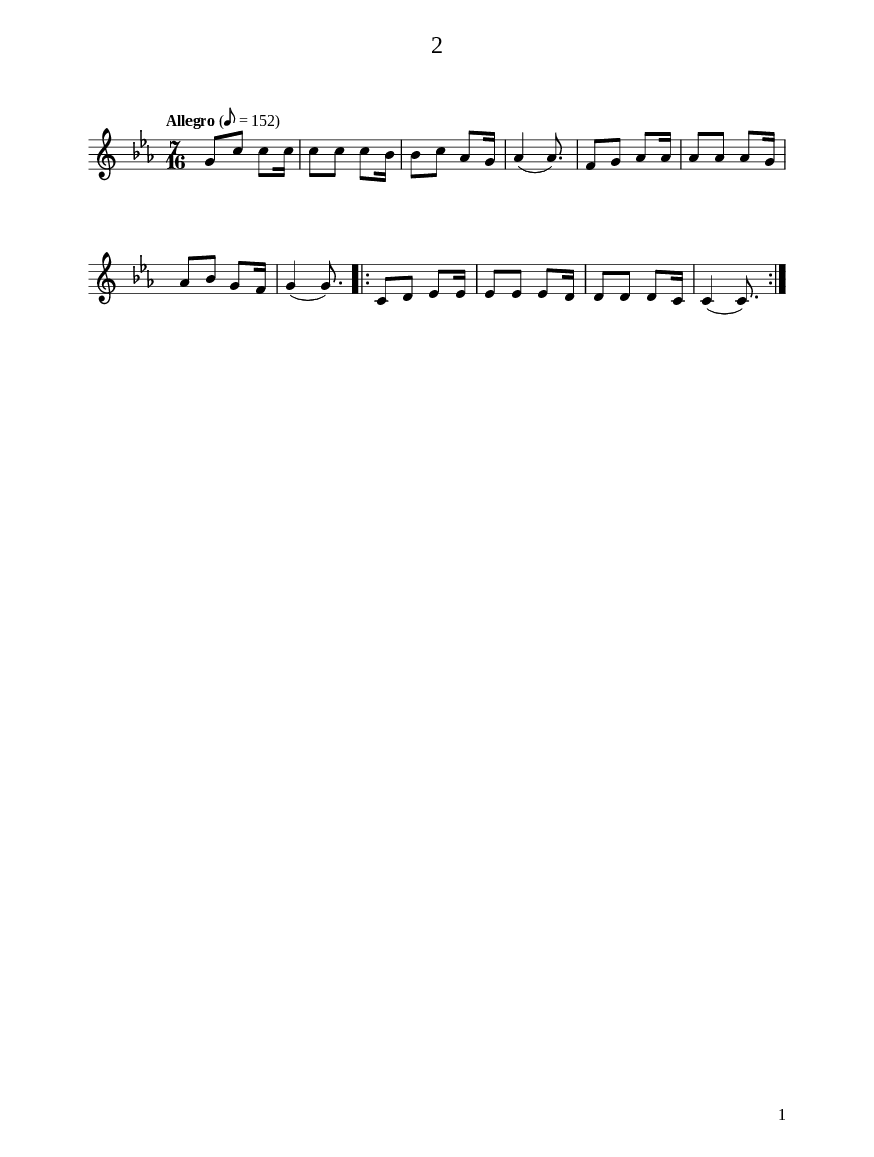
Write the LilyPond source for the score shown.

\version "2.22.1"

% include paper part and global functions
\include "include/globals.ily"

\bookpart {
  \include "include/bookpart-paper.ily"
  \score {
    \include "include/score-layout.ily"

    \new Voice \absolute {
      \clef treble
      \key c \minor
      \time 7/16
      
      \tempoFunc "Allegro" 8 "152"
      \autoBeamOff
      g'8 [  c''8 ]  c''8 [  c''16 ] | % 12
      c''8 [  c''8 ]  c''8 [  bes'16
      ] | % 13
      bes'8 [  c''8 ]  as'8 [  g'16 ] | % 14
      as'4 (  as'8. ) | % 15
      f'8 [  g'8 ]  as'8 [  as'16 ] | % 16
      as'8 [  as'8 ]  as'8 [  g'16 ] \break | % 17
      as'8 [  bes'8 ]  g'8 [  f'16 ] | % 18
      g'4 (  g'8. ) \repeat volta 2 {
        | % 19
        c'8 [  d'8 ]  es'8 [  es'16 ] |

        es'8 [  es'8 ]  es'8 [  d'16 ] | % 21
        d'8 [  d'8 ]  d'8 [  c'16 ] | % 22
        c'4 (  c'8. )
        \break | % 23
      }

    }

    \addlyrics {}
    \addlyrics {}

    \header {
      title = \titleFunc "" "2"
    }

    \midi{}

  } % score



  % include foreign translation(s) of the song
  % \include "lyrics_de/000_empty_template_lyrics_de.ly"

} % bookpart

% Più mosso
%
